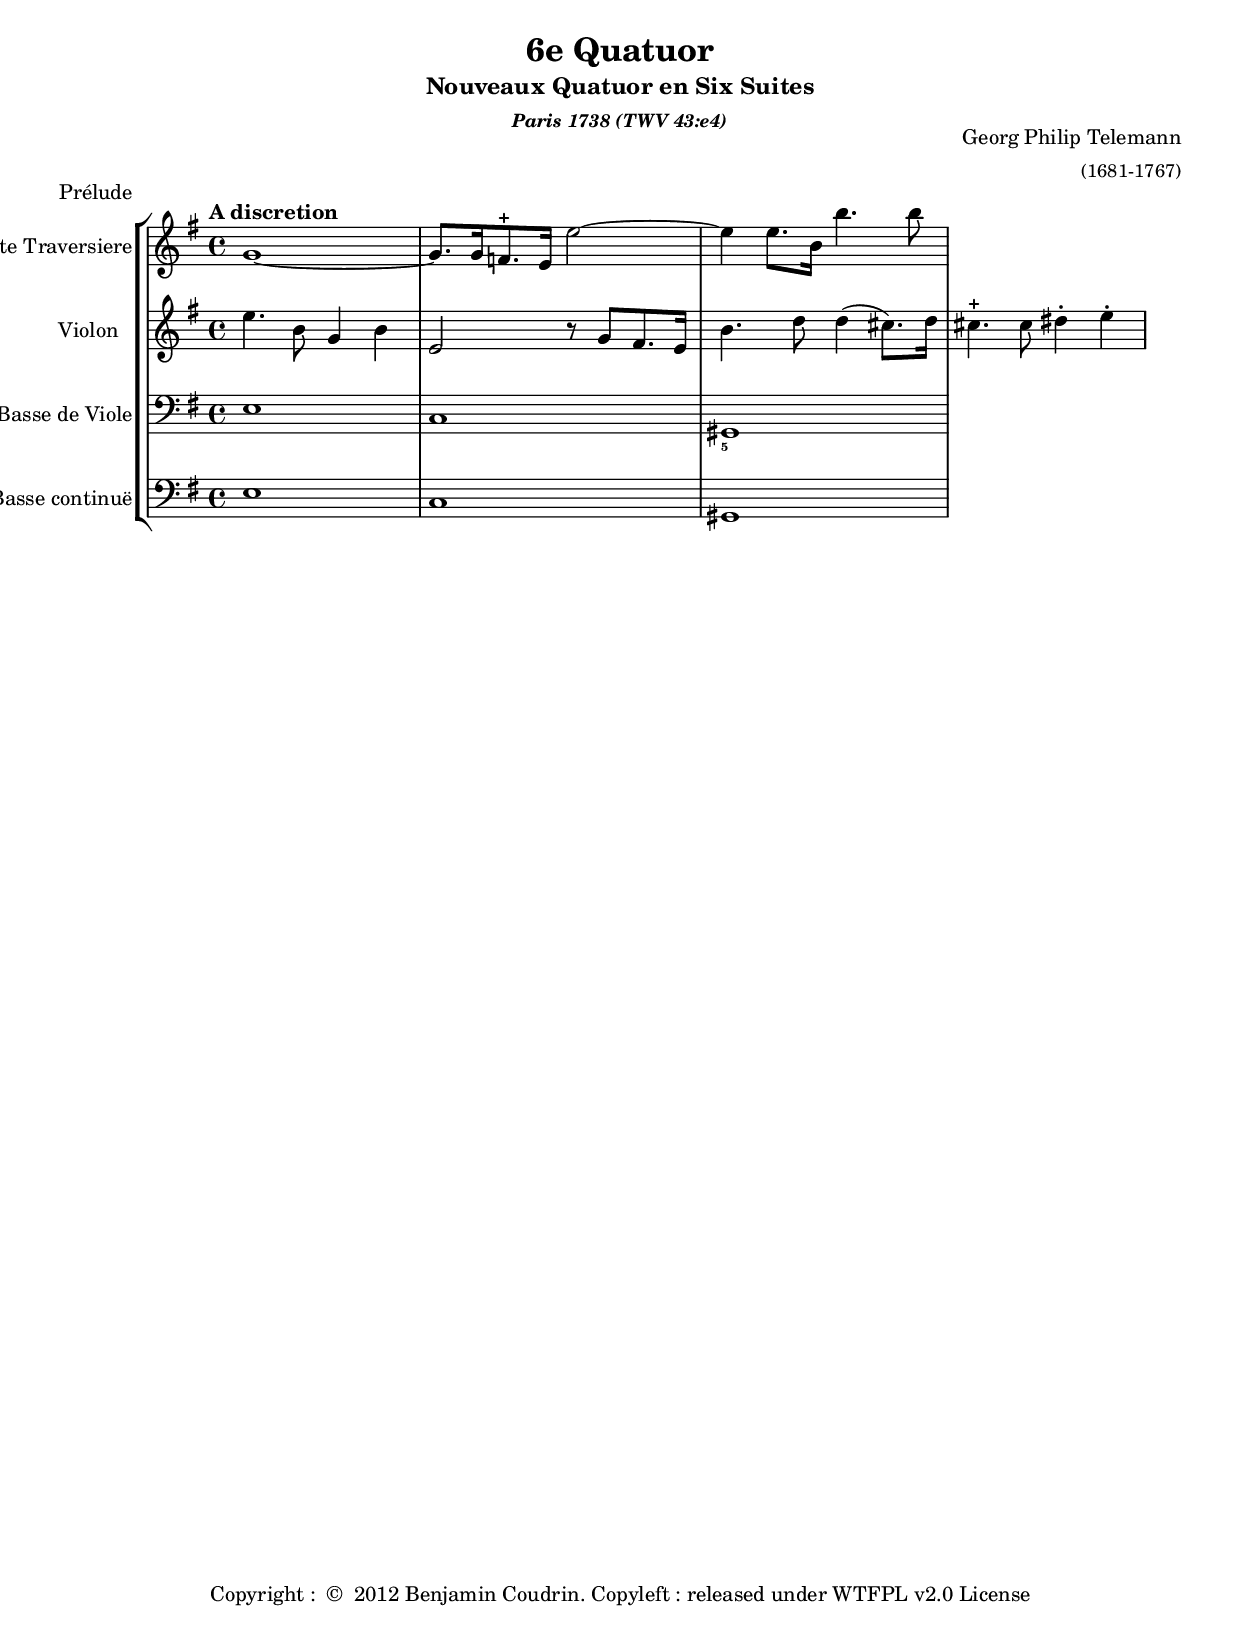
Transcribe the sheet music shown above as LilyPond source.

%%  twv43e4.ly
%%  This file is part of the Earlilypond project
%%  
%%  Copyright (c) 2012 Benjamin Coudrin <benjamin.coudrin@gmail.com>
%%                All Rights Reserved
%%
%%  This program is free software. It comes without any warranty, to
%%  the extent permitted by applicable law. You can redistribute it
%%  and/or modify it under the terms of the Do What The Fuck You Want
%%  To Public License, Version 2, as published by Sam Hocevar. See
%%  http://sam.zoy.org/wtfpl/COPYING for more details.

\version "2.14.2"

#(set-default-paper-size "a4")
#(set-global-staff-size 18)

\paper {
  line-width    = 190\mm
  left-margin   = 10\mm
  top-margin    = 10\mm
  bottom-margin = 20\mm
  ragged-last-bottom = ##t 
  ragged-bottom = ##f
  annotate-spacing = ##f
  #(define page-breaking ly:page-turn-breaking)
}

\book {
  \header {
    title = "6e Quatuor"
    subtitle = \markup \center-column { "Nouveaux Quatuor en Six Suites"\small \italic "Paris 1738 (TWV 43:e4)" }
    composer =  \markup \right-column { "Georg Philip Telemann" \small "(1681-1767)" }
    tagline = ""
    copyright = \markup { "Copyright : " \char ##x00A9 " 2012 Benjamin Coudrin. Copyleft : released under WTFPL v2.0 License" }
  }
  
  %%  prelude.ly
%%  This file is part of the Earlilypond project
%%  
%%  Copyright (c) 2012 Benjamin Coudrin <benjamin.coudrin@gmail.com>
%%                All Rights Reserved
%%
%%  This program is free software. It comes without any warranty, to
%%  the extent permitted by applicable law. You can redistribute it
%%  and/or modify it under the terms of the Do What The Fuck You Want
%%  To Public License, Version 2, as published by Sam Hocevar. See
%%  http://sam.zoy.org/wtfpl/COPYING for more details.

\score {
    \header { piece = "Prélude" }
    \new StaffGroup <<
      \new Staff <<
        \set Staff.instrumentName = #"Flûte Traversiere"
        \set Staff.shortInstrumentName = #""
        \relative c'' {
          \key e \minor
          \time 4/4 
          \clef treble
          \tempo "A discretion"
            g1 ~ | % 1
            g8. [g16 f8.-+ e16] e'2 ~ | % 2
            e4 e8. [b16] b'4. b8 | % 3
        }
      >>
      
      \new Staff <<
        \set Staff.instrumentName = #"Violon"
        \set Staff.shortInstrumentName = #""
        \relative c'' {
          \key e \minor
          \time 4/4 
          \clef treble
          e4. b8 g4 b | % 1
          e,2 r8 g [fis8. e16] | % 2
          b'4. d8 d4 (cis8.) [d16] | % 3
          cis4.-+ cis8 dis4-. e-. | % 4
        }
      >>
            
      \new Staff <<
        \set Staff.instrumentName = #"Basse de Viole"
        \set Staff.shortInstrumentName = #""
        \relative c {
          \key e \minor
          \time 4/4 
          \clef bass
            e1 | % 1
            c1 | % 2
            gis1 | % 3
        }
      >>
      
      \new FiguredBass \figuremode {
          \set figuredBassAlterationDirection = #LEFT
          \set figuredBassPlusDirection = #LEFT
          \override VerticalAxisGroup #'minimum-Y-extent = #'()
          \override BassFigureAlignment #'stacking-dir = #UP
          \override FiguredBass.BassFigure #'font-size = #-2
          s1 | % 1
          s1 | % 2
          <5>1 | % 3
      }
      
      \new Staff <<
        \set Staff.instrumentName = #"Basse continuë"
        \set Staff.shortInstrumentName = #""
        \relative c {
          \key e \minor
          \clef bass
          \time 4/4
           e1 | % 1
           c1 | % 2
           gis1 | % 3
        }
      >>
    >>
  }

  %\include "gay.ly"
  %\include "vite.ly"
  %\include "gracieusement.ly"
  %\include "modere.ly"
  
}
